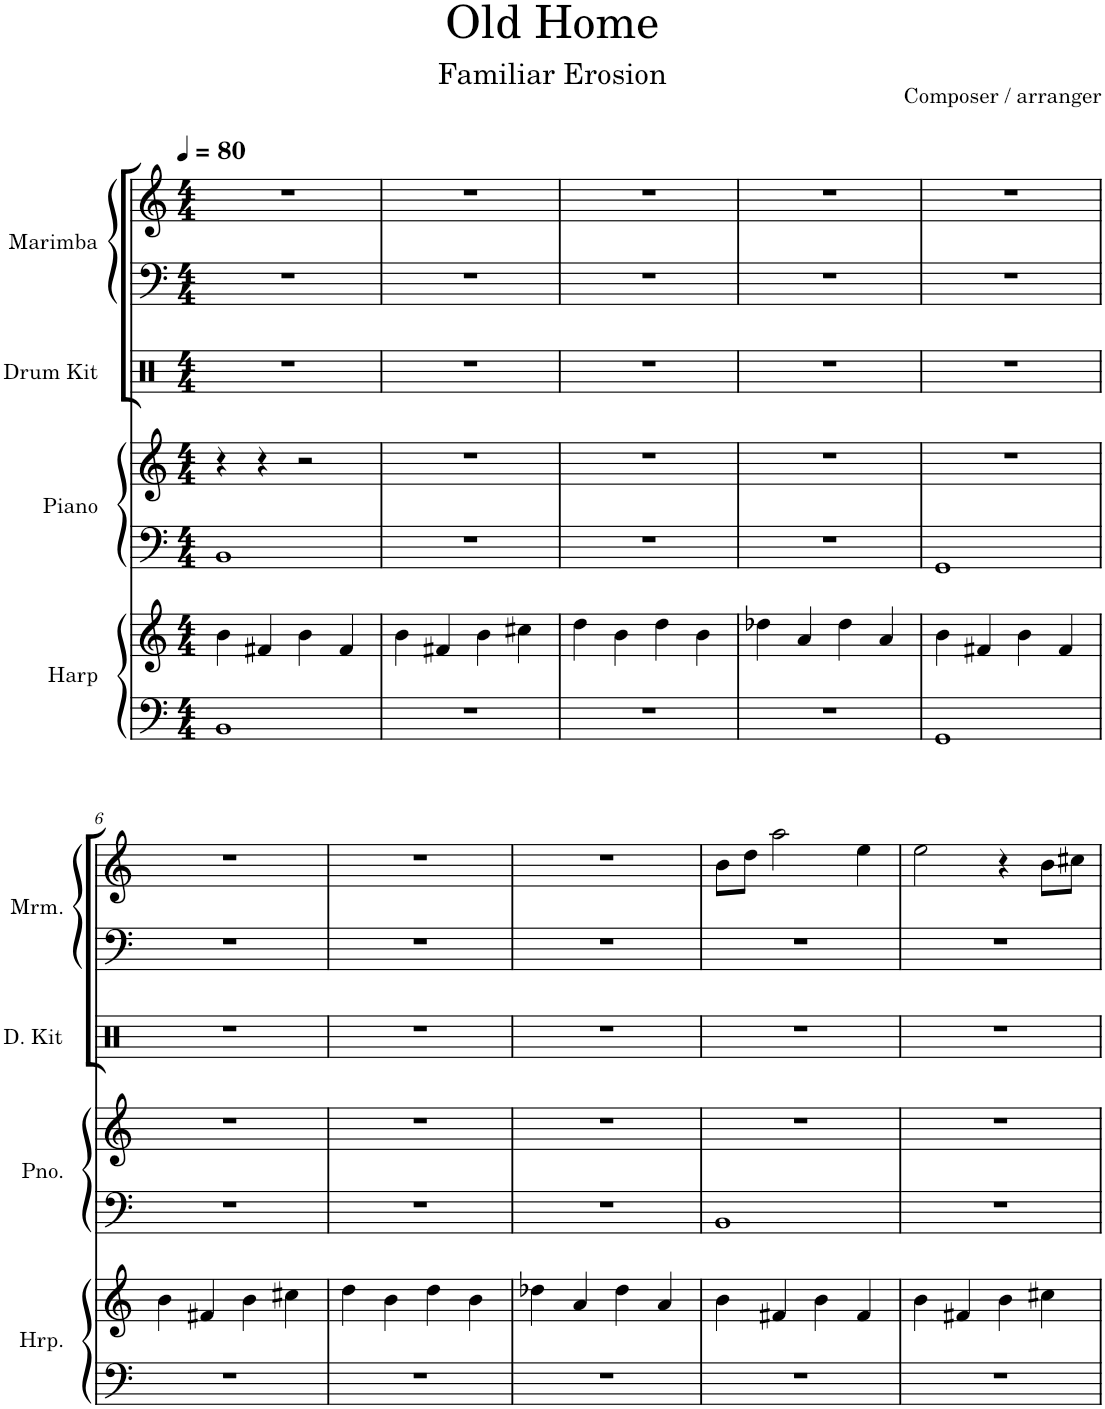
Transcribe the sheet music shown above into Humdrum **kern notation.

**kern	**kern	**kern	**kern	**kern	**kern	**kern
*part4	*part4	*part3	*part3	*part2	*part1	*part1
*staff7	*staff6	*staff5	*staff4	*staff3	*staff2	*staff1
*I"Harp	*	*I"Piano	*	*I"Drum Kit	*I"Marimba	*
*I'Hrp.	*	*I'Pno.	*	*I'D. Kit	*I'Mrm.	*
*clefF4	*clefG2	*clefF4	*clefG2	*clefX	*clefF4	*clefG2
*k[]	*k[]	*k[]	*k[]	*k[]	*k[]	*k[]
*M4/4	*M4/4	*M4/4	*M4/4	*M4/4	*M4/4	*M4/4
*MM80	*MM80	*MM80	*MM80	*MM80	*MM80	*MM80
=1	=1	=1	=1	=1	=1	=1
1BB	4b\	1BB	4r	1r	1r	1r
.	4f#X/	.	4r	.	.	.
.	4b\	.	2r	.	.	.
.	4f#/	.	.	.	.	.
=2	=2	=2	=2	=2	=2	=2
1r	4b\	1r	1r	1r	1r	1r
.	4f#X/	.	.	.	.	.
.	4b\	.	.	.	.	.
.	4cc#X\	.	.	.	.	.
=3	=3	=3	=3	=3	=3	=3
1r	4dd\	1r	1r	1r	1r	1r
.	4b\	.	.	.	.	.
.	4dd\	.	.	.	.	.
.	4b\	.	.	.	.	.
=4	=4	=4	=4	=4	=4	=4
1r	4dd-X\	1r	1r	1r	1r	1r
.	4a/	.	.	.	.	.
.	4dd-\	.	.	.	.	.
.	4a/	.	.	.	.	.
=5	=5	=5	=5	=5	=5	=5
1GG	4b\	1GG	1r	1r	1r	1r
.	4f#X/	.	.	.	.	.
.	4b\	.	.	.	.	.
.	4f#/	.	.	.	.	.
!!LO:LB:g=z
=6	=6	=6	=6	=6	=6	=6
1r	4b\	1r	1r	1r	1r	1r
.	4f#X/	.	.	.	.	.
.	4b\	.	.	.	.	.
.	4cc#X\	.	.	.	.	.
=7	=7	=7	=7	=7	=7	=7
1r	4dd\	1r	1r	1r	1r	1r
.	4b\	.	.	.	.	.
.	4dd\	.	.	.	.	.
.	4b\	.	.	.	.	.
=8	=8	=8	=8	=8	=8	=8
1r	4dd-X\	1r	1r	1r	1r	1r
.	4a/	.	.	.	.	.
.	4dd-\	.	.	.	.	.
.	4a/	.	.	.	.	.
=9	=9	=9	=9	=9	=9	=9
1r	4b\	1BB	1r	1r	1r	8b\L
.	.	.	.	.	.	8dd\J
.	4f#X/	.	.	.	.	2aa\
.	4b\	.	.	.	.	.
.	4f#/	.	.	.	.	4ee\
=10	=10	=10	=10	=10	=10	=10
1r	4b\	1r	1r	1r	1r	2ee\
.	4f#X/	.	.	.	.	.
.	4b\	.	.	.	.	4r
.	4cc#X\	.	.	.	.	8b\L
.	.	.	.	.	.	8cc#X\J
=	=	=	=	=	=	=
*-	*-	*-	*-	*-	*-	*-
